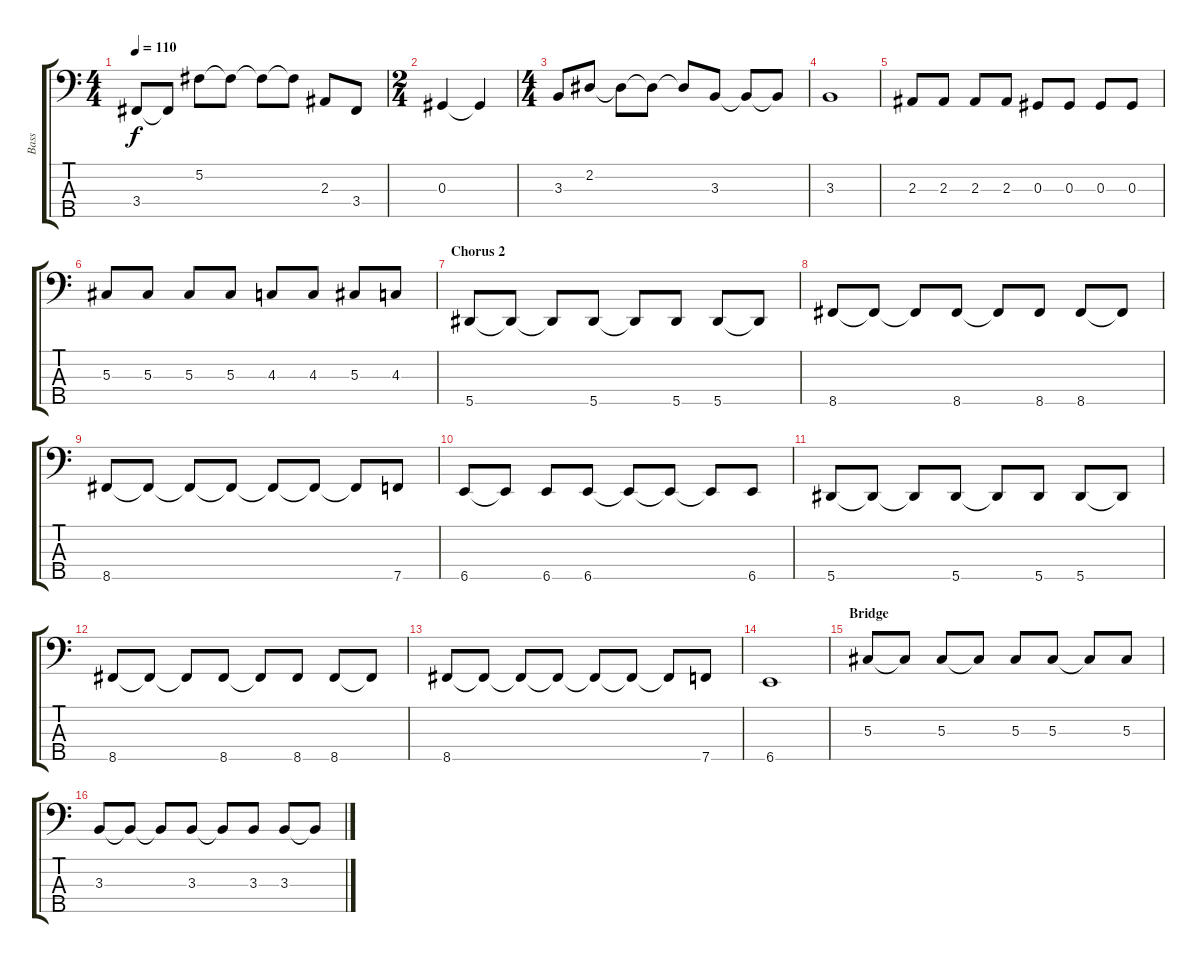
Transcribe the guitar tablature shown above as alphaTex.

\track ("Bass" "Bass") {instrument electricbasspick}
\staff {score tabs}
\tuning (Gb2 Db2 Ab1 Eb1 Bb0) {hide}
\ts (4 4)
\tempo 110
\clef f4
\ks c
3.4.8{dy f} 3.4{t}.8 5.2.8 5.2{t}.8 5.2{t}.8 5.2{t}.8 2.3.8 3.4.8 |
\ts (2 4)
0.3.4 0.3{t}.4 |
\ts (4 4)
3.3.8 2.2.8 2.2{t}.8 2.2{t}.8 2.2{t}.8 3.3.8 3.3{t}.8 3.3{t}.8 |
3.3.1 |
2.3.8 2.3.8 2.3.8 2.3.8 0.3.8 0.3.8 0.3.8 0.3.8 |
5.3.8 5.3.8 5.3.8 5.3.8 4.3.8 4.3.8 5.3.8 4.3.8 |
\section ("" "Chorus 2")
5.5.8 5.5{t}.8 5.5{t}.8 5.5.8 5.5{t}.8 5.5.8 5.5.8 5.5{t}.8 |
8.5.8 8.5{t}.8 8.5{t}.8 8.5.8 8.5{t}.8 8.5.8 8.5.8 8.5{t}.8 |
8.5.8 8.5{t}.8 8.5{t}.8 8.5{t}.8 8.5{t}.8 8.5{t}.8 8.5{t}.8 7.5.8 |
6.5.8 6.5{t}.8 6.5.8 6.5.8 6.5{t}.8 6.5{t}.8 6.5{t}.8 6.5.8 |
5.5.8 5.5{t}.8 5.5{t}.8 5.5.8 5.5{t}.8 5.5.8 5.5.8 5.5{t}.8 |
8.5.8 8.5{t}.8 8.5{t}.8 8.5.8 8.5{t}.8 8.5.8 8.5.8 8.5{t}.8 |
8.5.8 8.5{t}.8 8.5{t}.8 8.5{t}.8 8.5{t}.8 8.5{t}.8 8.5{t}.8 7.5.8 |
6.5.1 |
\section ("" "Bridge")
5.3.8 5.3{t}.8 5.3.8 5.3{t}.8 5.3.8 5.3.8 5.3{t}.8 5.3.8 |
3.3.8 3.3{t}.8 3.3{t}.8 3.3.8 3.3{t}.8 3.3.8 3.3.8 3.3{t}.8
